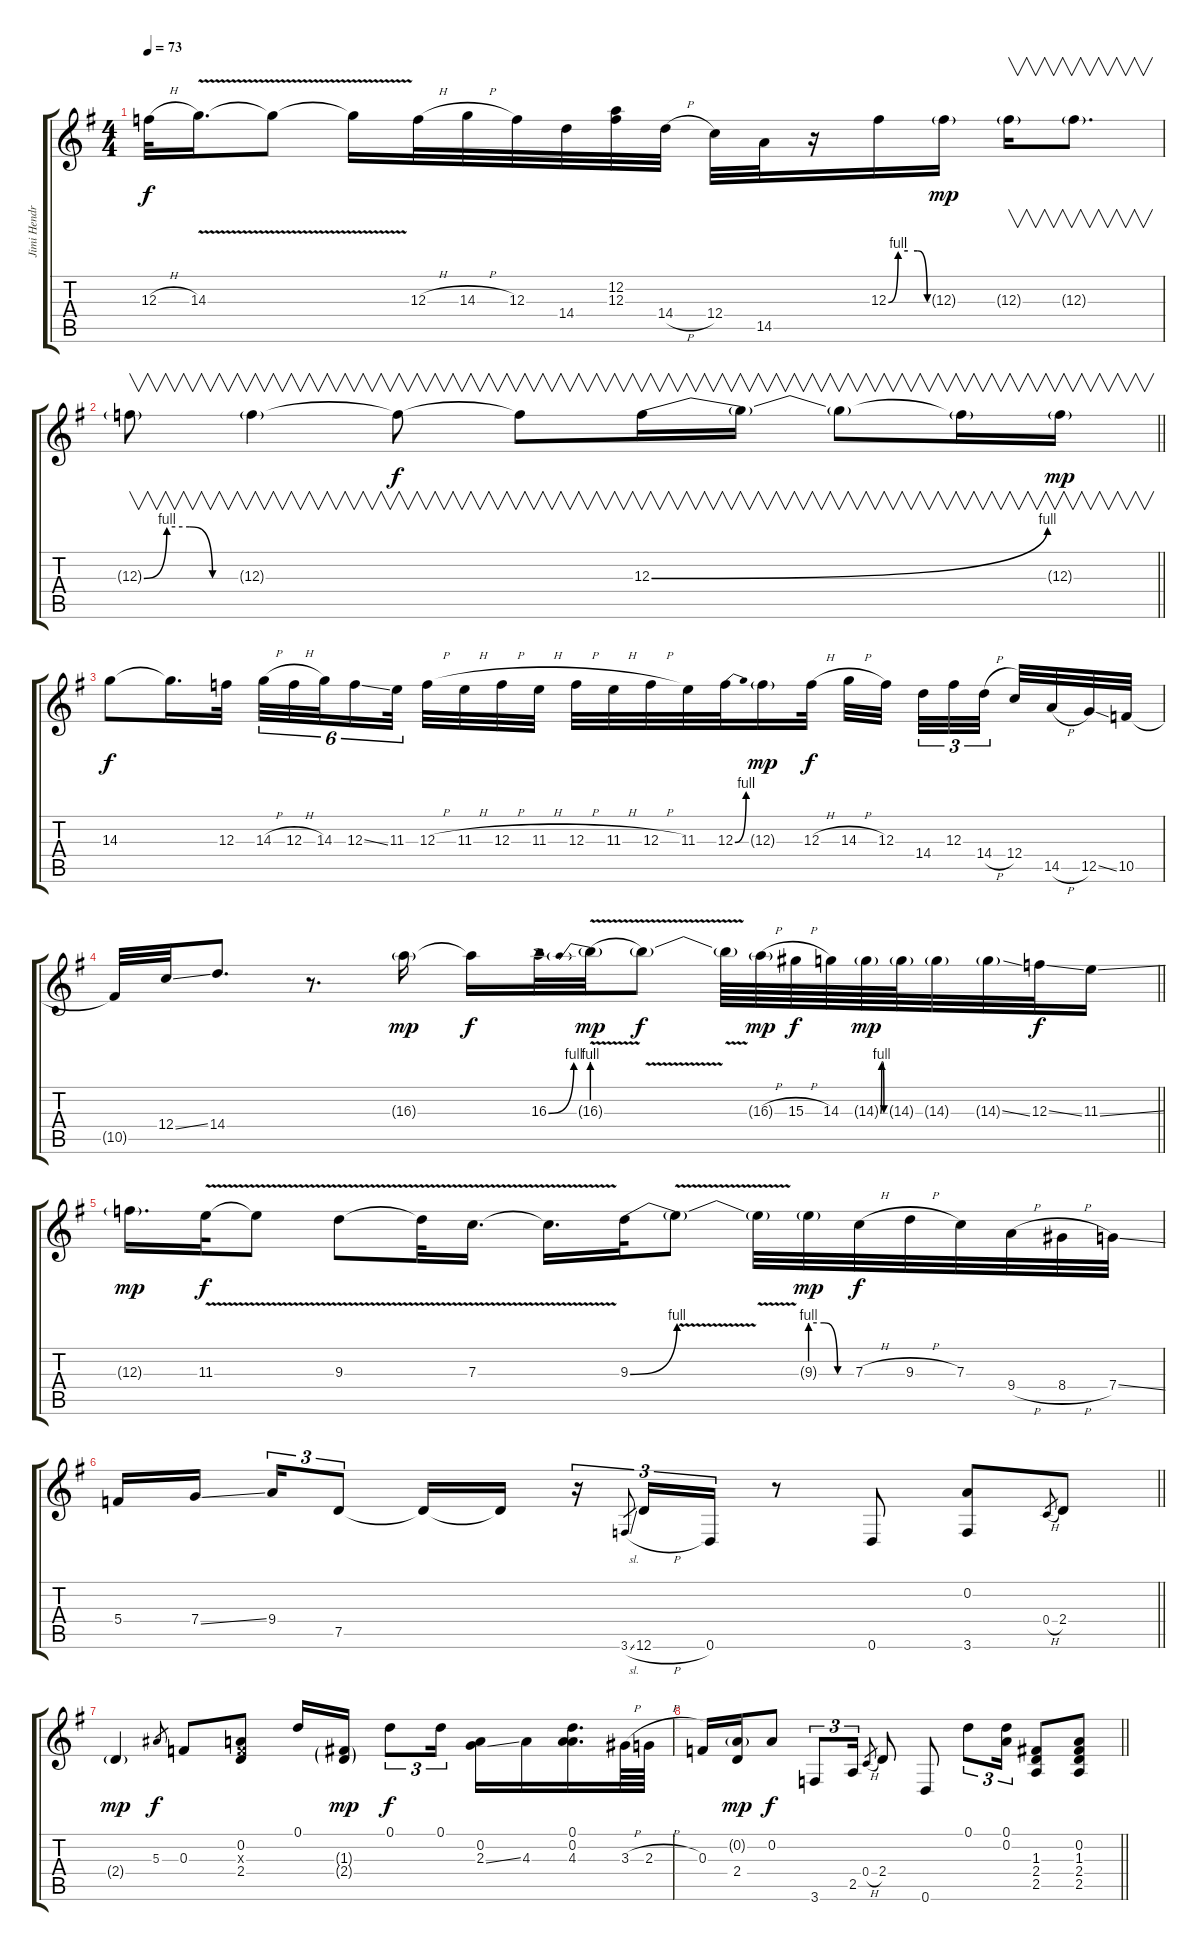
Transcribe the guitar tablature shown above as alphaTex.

\track ("Jimi Hendrix" "Jimi Hendr") {instrument overdrivenguitar}
\staff {score tabs}
\tuning (D4 A3 F3 C3 G2 D2) {hide}
\ts (4 4)
\tempo 73
\clef g2
\ks g
12.3{h}.32{dy f} 14.3{v}.16{d} 14.3{v t}.8 14.3{t}.16 12.3{h}.32 14.3{h}.32 12.3.32 14.4.32 (12.2 12.3).32 14.4{h}.32 12.4.32 14.5.32 r.16 12.3{be (custom 0 0 15 4 30 4 45 4 60 0)}.16 12.3{g}.16{dy mp} 12.3{g}.16{v} 12.3{g}.8{v d} |
\barLineRight lightlight
12.3{be (custom 0 0 15 4 30 4 45 0 60 0) g}.8{v} 12.3{g}.4{v} 12.3{t}.8{v dy f} 12.3{t}.8{v} 12.3{be (bend 0 0 60 4)}.16{v} 12.3{t}.16{v} 12.3{t}.8{v} 12.3{t}.16{v} 12.3{g}.16{v dy mp} |
14.3.8{dy f} 14.3{t}.16{d} 12.3.32 14.3{h}.32{tu (6 4)} 12.3{h}.32{tu (6 4)} 14.3.32{tu (6 4) beam splitsecondary} 12.3{ss}.16{tu (6 4)} 11.3.32{tu (6 4) beam splitsecondary} 12.3{h}.32 11.3{h}.32 12.3{h}.32 11.3{h}.32 12.3{h}.32 11.3{h}.32 12.3{h}.32 11.3.32 12.3{be (bend 0 0 60 4)}.32 12.3{g}.16{dy mp} 12.3{h}.32{dy f} 14.3{h}.32 12.3.32{beam splitsecondary} 14.4.32{tu (3 2)} 12.3.32{tu (3 2)} 14.4{h}.32{tu (3 2) beam splitsecondary} 12.4.32 14.5{h}.32 12.5{ss}.32 10.5.32 |
\barLineRight lightlight
10.5{t}.32 12.4{ss}.32 14.4.8{d} r.8{d} 16.3{g}.16{dy mp} 16.3{t}.16{dy f} 16.3{be (bend 0 0 60 4)}.32 16.3{be (prebend 0 4 60 4) v g}.32{dy mp} 16.3{v t}.8{dy f} 16.3{t}.64 16.3{h g}.64{dy mp} 15.3{h}.64{dy f} 14.3.64 14.3{be (custom 0 0 15 4 30 4 45 0 60 0) g}.64{dy mp} 14.3{g}.64 14.3{g}.32 14.3{ss g}.32 12.3{ss}.32{dy f} 11.3{ss}.16 |
12.3{g}.16{d dy mp} 11.3{v}.32{dy f} 11.3{v t}.8 9.3{v}.8 9.3{v t}.32 7.3{v}.16{d} 7.3{v t}.16{d} 9.3{be (bend 0 0 60 4)}.32 9.3{v t}.8 9.3{t}.32 9.3{be (custom 0 4 20 4 40 0 60 0) g}.32{dy mp} 7.3{h}.32{dy f} 9.3{h}.32 7.3.32 9.4{h}.32 8.4{h}.32 7.4{ss}.32 |
\barLineRight lightlight
5.4.16 7.4{ss}.16{beam splitsecondary} 9.4.16{tu (3 2)} 7.5.8{tu (3 2)} 7.5{t}.16 7.5{t}.16 r.16{tu (3 2)} 3.6{sl}.8{gr} 12.6{h}.16{tu (3 2)} 0.6.16{tu (3 2)} r.8 0.6.8 (0.2 3.6).8 0.4{h}.8{gr} 2.4.8 |
2.4{g}.4{dy mp} 5.3.8{gr dy f} 0.3.8 (0.2 0.3{x} 2.4).8 0.1.16 (1.3{g} 2.4{g}).16{dy mp} 0.1.8{tu (3 2) dy f} 0.1.16{tu (3 2)} (0.2 2.3{ss}).16 4.3.16 (0.1 0.2 4.3).16{d} 3.3{h}.64 2.3{h}.64 |
\barLineRight lightlight
0.3.16 (0.2{g} 2.4).16{dy mp} 0.2.8{dy f} 3.6.8{tu (3 2)} 2.5.16{tu (3 2)} 0.4{h}.8{gr} 2.4.8 0.6.8 0.1.8{tu (3 2)} (0.1 0.2).16{tu (3 2)} (1.3 2.4 2.5).8 (0.2 1.3 2.4 2.5).8
